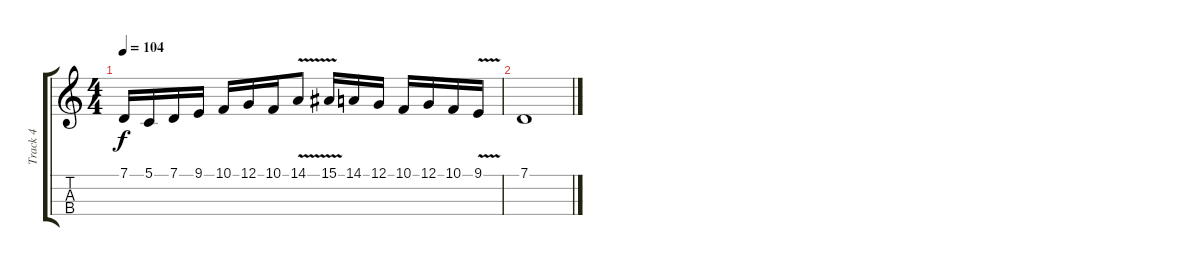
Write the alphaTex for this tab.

\track ("Track 4" "Track 4") {instrument violin}
\staff {score tabs}
\tuning (G3 C3 G2 C2) {hide}
\ts (4 4)
\tempo 104
\clef g2
\ks c
7.1.16{dy f} 5.1.16 7.1.16 9.1.16 10.1.16 12.1.16 10.1.16 14.1{v}.8 15.1{v}.16 14.1.16 12.1.16 10.1.16 12.1.16 10.1.16 9.1{v}.16 |
7.1.1
